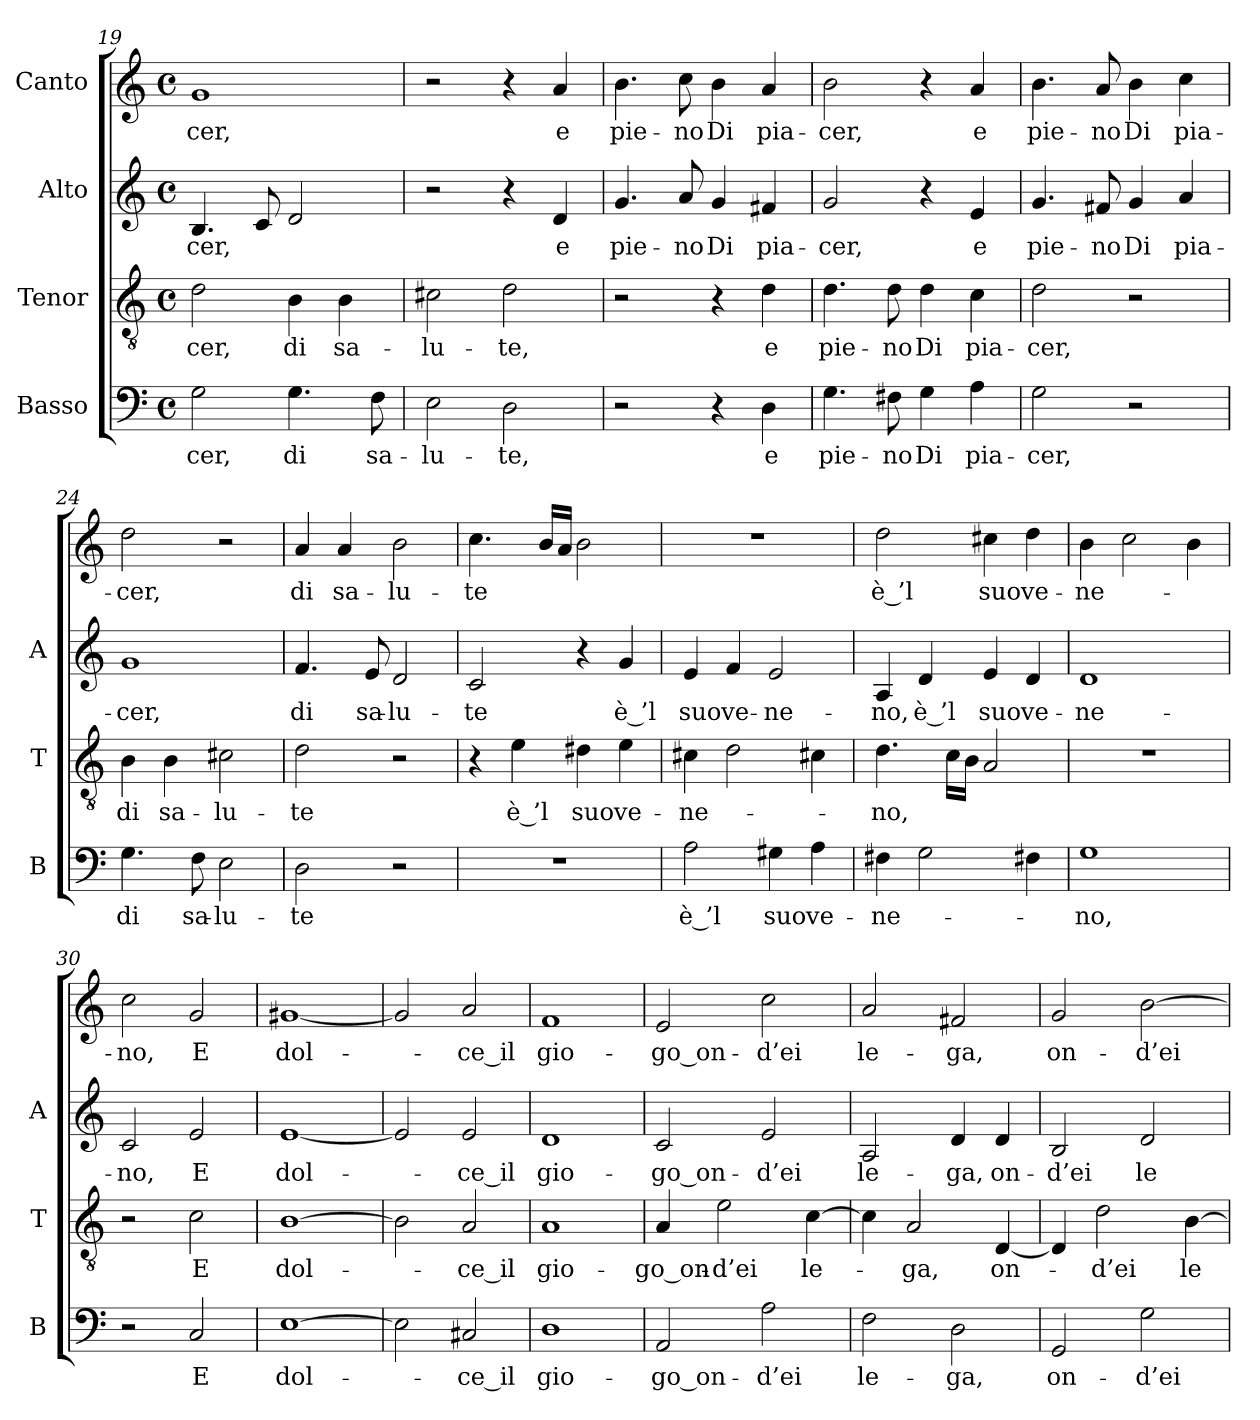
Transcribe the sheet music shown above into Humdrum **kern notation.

**kern	**text	**kern	**text	**kern	**text	**kern	**text
*part4	*part4	*part3	*part3	*part2	*part2	*part1	*part1
*staff4	*staff4	*staff3	*staff3	*staff2	*staff2	*staff1	*staff1
*I"Basso	*	*I"Tenor	*	*I"Alto	*	*I"Canto	*
*I'B	*	*I'T	*	*I'A	*	*	*
*clefF4	*	*clefGv2	*	*clefG2	*	*clefG2	*
*k[]	*	*k[]	*	*k[]	*	*k[]	*
*C:	*	*C:	*	*C:	*	*C:	*
*M4/4	*	*M4/4	*	*M4/4	*	*M4/4	*
*met(c)	*	*met(c)	*	*met(c)	*	*met(c)	*
=19	=19	=19	=19	=19	=19	=19	=19
2G	-cer,	2d	-cer,	4.B	-cer,	1g	-cer,
.	.	.	.	8c	.	.	.
4.G	-di	4B	-di	2d	.	.	.
.	.	4B	sa-	.	.	.	.
8F	sa-	.	.	.	.	.	.
=20	=20	=20	=20	=20	=20	=20	=20
2E	lu-	2c#X	lu-	2r	.	2r	.
2D	-te,	2d	-te,	4r	.	4r	.
.	.	.	.	4d	-e	4a	-e
=21	=21	=21	=21	=21	=21	=21	=21
2r	.	2r	.	4.g	pie-	4.b	pie-
.	.	.	.	8a	-no	8cc	-no
4r	.	4r	.	4g	-Di	4b	-Di
4D	-e	4d	-e	4f#X	pia-	4a	pia-
!!LO:PB:g=z
=22	=22	=22	=22	=22	=22	=22	=22
4.G	pie-	4.d	pie-	2g	-cer,	2b	-cer,
8F#X	-no	8d	-no	.	.	.	.
4G	-Di	4d	-Di	4r	.	4r	.
4A	pia-	4c	pia-	4e	-e	4a	-e
=23	=23	=23	=23	=23	=23	=23	=23
2G	-cer,	2d	-cer,	4.g	pie-	4.b	pie-
.	.	.	.	8f#X	-no	8a	-no
2r	.	2r	.	4g	-Di	4b	-Di
.	.	.	.	4a	pia-	4cc	pia-
=24	=24	=24	=24	=24	=24	=24	=24
4.G	-di	4B	-di	1g	-cer,	2dd	-cer,
.	.	4B	sa-	.	.	.	.
8F	sa-	.	.	.	.	.	.
2E	lu-	2c#X	lu-	.	.	2r	.
=25	=25	=25	=25	=25	=25	=25	=25
2D	-te	2d	-te	4.f	-di	4a	-di
.	.	.	.	.	.	4a	sa-
.	.	.	.	8e	sa-	.	.
2r	.	2r	.	2d	lu-	2b	lu-
=26	=26	=26	=26	=26	=26	=26	=26
1r	.	4r	.	2c	-te	4.cc	-te
.	.	4e	-è ’l	.	.	.	.
.	.	.	.	.	.	16bLL	.
.	.	.	.	.	.	16aJJ	.
.	.	4d#X	-suo	4r	.	2b	.
.	.	4e	ve-	4g	-è ’l	.	.
=27	=27	=27	=27	=27	=27	=27	=27
2A	-è ’l	4c#X	ne-	4e	-suo	1r	.
.	.	2d	.	4f	ve-	.	.
4G#X	-suo	.	.	2e	ne-	.	.
4A	ve-	4c#X	.	.	.	.	.
=28	=28	=28	=28	=28	=28	=28	=28
4F#X	ne-	4.d	-no,	4A	-no,	2dd	-è ’l
2G	.	.	.	4d	-è ’l	.	.
.	.	16cLL	.	.	.	.	.
.	.	16BJJ	.	.	.	.	.
.	.	2A	.	4e	-suo	4cc#X	-suo
4F#X	.	.	.	4d	ve-	4dd	ve-
=29	=29	=29	=29	=29	=29	=29	=29
1G	-no,	1r	.	1d	ne-	4b	ne-
.	.	.	.	.	.	2cc	.
.	.	.	.	.	.	4b	.
=30	=30	=30	=30	=30	=30	=30	=30
2r	.	2r	.	2c	-no,	2cc	-no,
2C	-E	2c	-E	2e	-E	2g	-E
=31	=31	=31	=31	=31	=31	=31	=31
[1E	dol-	[1B	dol-	[1e	dol-	[1g#X	dol-
=32	=32	=32	=32	=32	=32	=32	=32
2E]	.	2B]	.	2e]	.	2g#]	.
2C#X	-ce_il	2A	-ce_il	2e	-ce_il	2a	-ce_il
=33	=33	=33	=33	=33	=33	=33	=33
1D	gio-	1A	gio-	1d	gio-	1f	gio-
=34	=34	=34	=34	=34	=34	=34	=34
2AA	go_on-	4A	go_on-	2c	go_on-	2e	go_on-
.	.	2e	-d’ei	.	.	.	.
2A	-d’ei	.	.	2e	-d’ei	2cc	-d’ei
.	.	[4c	le-	.	.	.	.
=35	=35	=35	=35	=35	=35	=35	=35
2F	le-	4c]	.	2A	le-	2a	le-
.	.	2A	-ga,	.	.	.	.
2D	-ga,	.	.	4d	-ga,	2f#X	-ga,
.	.	[4D	on-	4d	on-	.	.
=36	=36	=36	=36	=36	=36	=36	=36
2GG	on-	4D]	.	2B	-d’ei	2g	on-
.	.	2d	-d’ei	.	.	.	.
2G	-d’ei	.	.	2d	le-	[2b	-d’ei
.	.	[4B	le-	.	.	.	.
=	=	=	=	=	=	=	=
*-	*-	*-	*-	*-	*-	*-	*-
